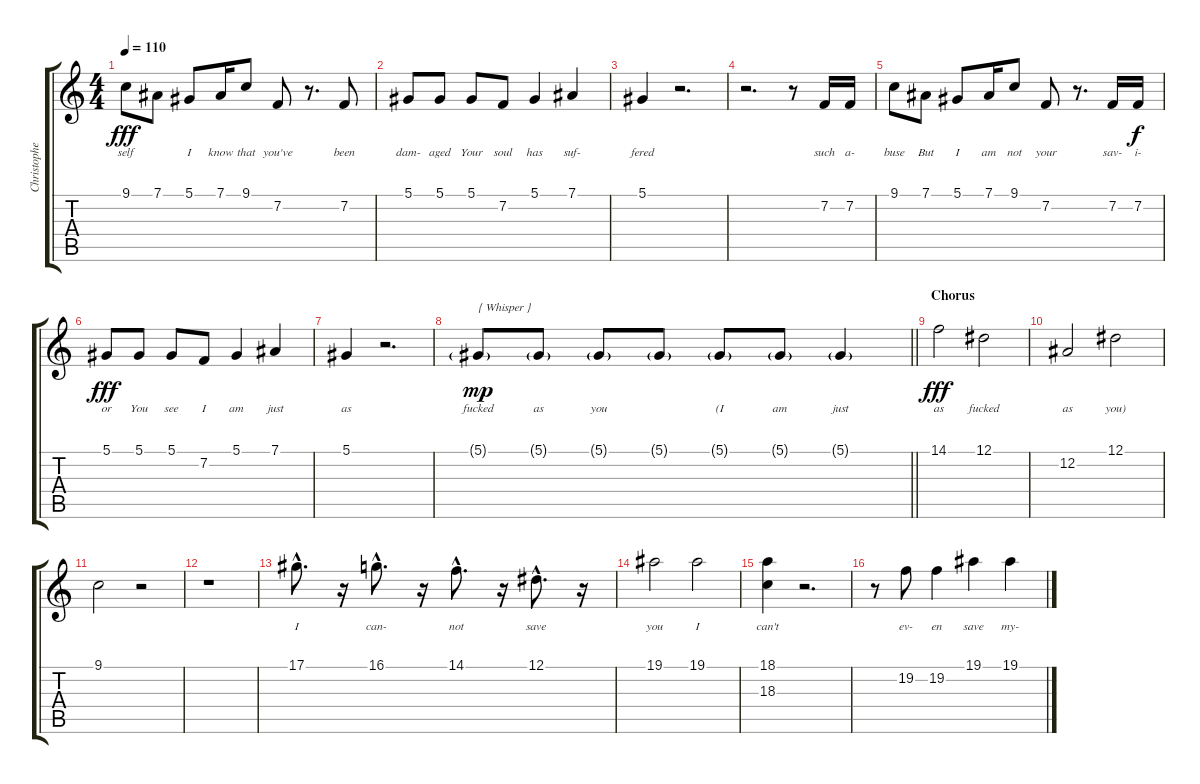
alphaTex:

\track ("Christopher Hall" "Christophe") {instrument lead2sawtooth}
\staff {score tabs}
\tuning (Eb4 Bb3 Gb3 Db3 Ab2 Eb2) {hide}
\ts (4 4)
\tempo 110
\clef g2
\ks c
9.1.8{lyrics (0 "self") lyrics (1 "") lyrics (2 "") lyrics (3 "") lyrics (4 "") dy fff} 7.1.8{lyrics (0 "") lyrics (1 "") lyrics (2 "") lyrics (3 "") lyrics (4 "")} 5.1.8{lyrics (0 "I") lyrics (1 "") lyrics (2 "") lyrics (3 "") lyrics (4 "")} 7.1.16{lyrics (0 "know") lyrics (1 "") lyrics (2 "") lyrics (3 "") lyrics (4 "")} 9.1.8{lyrics (0 "that") lyrics (1 "") lyrics (2 "") lyrics (3 "") lyrics (4 "")} 7.2.8{lyrics (0 "you've") lyrics (1 "") lyrics (2 "") lyrics (3 "") lyrics (4 "")} r.8{d} 7.2.8{lyrics (0 "been") lyrics (1 "") lyrics (2 "") lyrics (3 "") lyrics (4 "")} |
5.1.8{lyrics (0 "dam-") lyrics (1 "") lyrics (2 "") lyrics (3 "") lyrics (4 "")} 5.1.8{lyrics (0 "aged") lyrics (1 "") lyrics (2 "") lyrics (3 "") lyrics (4 "")} 5.1.8{lyrics (0 "Your") lyrics (1 "") lyrics (2 "") lyrics (3 "") lyrics (4 "")} 7.2.8{lyrics (0 "soul") lyrics (1 "") lyrics (2 "") lyrics (3 "") lyrics (4 "")} 5.1.4{lyrics (0 "has") lyrics (1 "") lyrics (2 "") lyrics (3 "") lyrics (4 "")} 7.1.4{lyrics (0 "suf-") lyrics (1 "") lyrics (2 "") lyrics (3 "") lyrics (4 "")} |
5.1.4{lyrics (0 "fered") lyrics (1 "") lyrics (2 "") lyrics (3 "") lyrics (4 "")} r.2{d} |
r.2{d} r.8 7.2.16{lyrics (0 "such") lyrics (1 "") lyrics (2 "") lyrics (3 "") lyrics (4 "")} 7.2.16{lyrics (0 "a-") lyrics (1 "") lyrics (2 "") lyrics (3 "") lyrics (4 "")} |
9.1.8{lyrics (0 "buse") lyrics (1 "") lyrics (2 "") lyrics (3 "") lyrics (4 "")} 7.1.8{lyrics (0 "But") lyrics (1 "") lyrics (2 "") lyrics (3 "") lyrics (4 "")} 5.1.8{lyrics (0 "I") lyrics (1 "") lyrics (2 "") lyrics (3 "") lyrics (4 "")} 7.1.16{lyrics (0 "am") lyrics (1 "") lyrics (2 "") lyrics (3 "") lyrics (4 "")} 9.1.8{lyrics (0 "not") lyrics (1 "") lyrics (2 "") lyrics (3 "") lyrics (4 "")} 7.2.8{lyrics (0 "your") lyrics (1 "") lyrics (2 "") lyrics (3 "") lyrics (4 "")} r.8{d} 7.2.16{lyrics (0 "sav-") lyrics (1 "") lyrics (2 "") lyrics (3 "") lyrics (4 "")} 7.2.16{lyrics (0 "i-") lyrics (1 "") lyrics (2 "") lyrics (3 "") lyrics (4 "") dy f} |
5.1.8{lyrics (0 "or") lyrics (1 "") lyrics (2 "") lyrics (3 "") lyrics (4 "") dy fff} 5.1.8{lyrics (0 "You") lyrics (1 "") lyrics (2 "") lyrics (3 "") lyrics (4 "")} 5.1.8{lyrics (0 "see") lyrics (1 "") lyrics (2 "") lyrics (3 "") lyrics (4 "")} 7.2.8{lyrics (0 "I") lyrics (1 "") lyrics (2 "") lyrics (3 "") lyrics (4 "")} 5.1.4{lyrics (0 "am") lyrics (1 "") lyrics (2 "") lyrics (3 "") lyrics (4 "")} 7.1.4{lyrics (0 "just") lyrics (1 "") lyrics (2 "") lyrics (3 "") lyrics (4 "")} |
5.1.4{lyrics (0 "as") lyrics (1 "") lyrics (2 "") lyrics (3 "") lyrics (4 "")} r.2{d} |
\barLineRight lightlight
5.1{g}.8{txt "{ Whisper }" lyrics (0 "fucked") lyrics (1 "") lyrics (2 "") lyrics (3 "") lyrics (4 "") dy mp} 5.1{g}.8{lyrics (0 "as") lyrics (1 "") lyrics (2 "") lyrics (3 "") lyrics (4 "")} 5.1{g}.8{lyrics (0 "you") lyrics (1 "") lyrics (2 "") lyrics (3 "") lyrics (4 "")} 5.1{g}.8{lyrics (0 "") lyrics (1 "") lyrics (2 "") lyrics (3 "") lyrics (4 "")} 5.1{g}.8{lyrics (0 "(I") lyrics (1 "") lyrics (2 "") lyrics (3 "") lyrics (4 "")} 5.1{g}.8{lyrics (0 "am") lyrics (1 "") lyrics (2 "") lyrics (3 "") lyrics (4 "")} 5.1{g}.4{lyrics (0 "just") lyrics (1 "") lyrics (2 "") lyrics (3 "") lyrics (4 "")} |
\section ("" "Chorus")
14.1.2{lyrics (0 "as") lyrics (1 "") lyrics (2 "") lyrics (3 "") lyrics (4 "") dy fff} 12.1.2{lyrics (0 "fucked") lyrics (1 "") lyrics (2 "") lyrics (3 "") lyrics (4 "")} |
12.2.2{lyrics (0 "as") lyrics (1 "") lyrics (2 "") lyrics (3 "") lyrics (4 "")} 12.1.2{lyrics (0 "you)") lyrics (1 "") lyrics (2 "") lyrics (3 "") lyrics (4 "")} |
9.1.2{lyrics (0 "") lyrics (1 "") lyrics (2 "") lyrics (3 "") lyrics (4 "")} r.2 |
r.1 |
17.1{hac}.8{d lyrics (0 "I") lyrics (1 "") lyrics (2 "") lyrics (3 "") lyrics (4 "")} r.16 16.1{hac}.8{d lyrics (0 "can-") lyrics (1 "") lyrics (2 "") lyrics (3 "") lyrics (4 "")} r.16 14.1{hac}.8{d lyrics (0 "not") lyrics (1 "") lyrics (2 "") lyrics (3 "") lyrics (4 "")} r.16 12.1{hac}.8{d lyrics (0 "save") lyrics (1 "") lyrics (2 "") lyrics (3 "") lyrics (4 "")} r.16 |
19.1.2{lyrics (0 "you") lyrics (1 "") lyrics (2 "") lyrics (3 "") lyrics (4 "")} 19.1.2{lyrics (0 "I") lyrics (1 "") lyrics (2 "") lyrics (3 "") lyrics (4 "")} |
(18.1 18.3).4{lyrics (0 "can't") lyrics (1 "") lyrics (2 "") lyrics (3 "") lyrics (4 "")} r.2{d} |
r.8 19.2.8{lyrics (0 "ev-") lyrics (1 "") lyrics (2 "") lyrics (3 "") lyrics (4 "")} 19.2.4{lyrics (0 "en") lyrics (1 "") lyrics (2 "") lyrics (3 "") lyrics (4 "")} 19.1.4{lyrics (0 "save") lyrics (1 "") lyrics (2 "") lyrics (3 "") lyrics (4 "")} 19.1.4{lyrics (0 "my-") lyrics (1 "") lyrics (2 "") lyrics (3 "") lyrics (4 "")}
